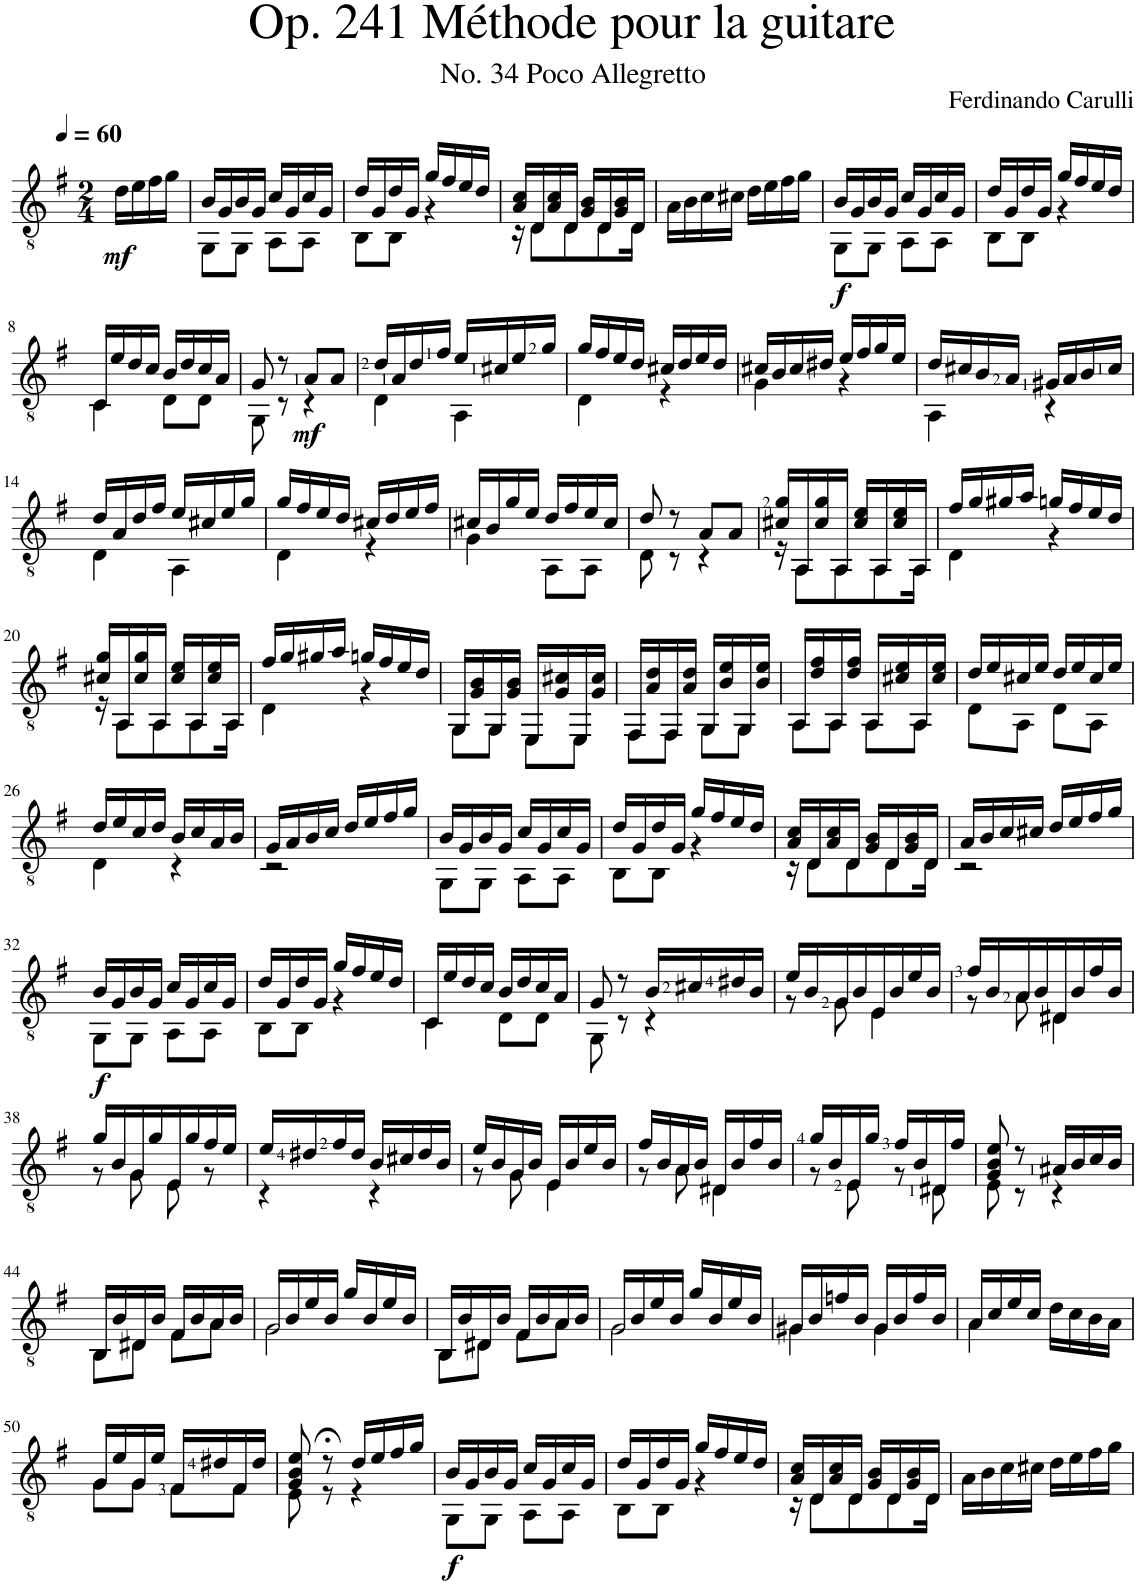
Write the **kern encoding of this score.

**kern	**dynam
*part1	*part1
*staff1	*staff1
*I"Classical Guitar	*
*I'Guit.	*
*clefGv2	*
*k[f#]	*
*M2/4	*
*MM60	*
=1	=1
!	!LO:DY:b
16d\LL	mf
16e\	.
16f#\	.
16g\JJ	.
=2	=2
*^	*
16B/LL	8GG\L	.
16G/	.	.
16B/	8GG\J	.
16G/JJ	.	.
16c/LL	8AA\L	.
16G/	.	.
16c/	8AA\J	.
16G/JJ	.	.
=3	=3	=3
16d/LL	8BB\L	.
16G/	.	.
16d/	8BB\J	.
16G/JJ	.	.
16g/LL	4r	.
16f#/	.	.
16e/	.	.
16d/JJ	.	.
=4	=4	=4
16A/ 16c/LL	16r	.
16D/	8D\L	.
16A/ 16c/	.	.
16D/JJ	8D\	.
16G/ 16B/LL	.	.
16D/	8D\	.
16G/ 16B/	.	.
16D/JJ	16D\Jk	.
*v	*v	*
=5	=5
16A\LL	.
16B\	.
16c\	.
16c#X\JJ	.
16d\LL	.
16e\	.
16f#\	.
16g\JJ	.
=6	=6
*^	*
!	!	!LO:DY:b
16B/LL	8GG\L	f
16G/	.	.
16B/	8GG\J	.
16G/JJ	.	.
16c/LL	8AA\L	.
16G/	.	.
16c/	8AA\J	.
16G/JJ	.	.
=7	=7	=7
16d/LL	8BB\L	.
16G/	.	.
16d/	8BB\J	.
16G/JJ	.	.
16g/LL	4r	.
16f#/	.	.
16e/	.	.
16d/JJ	.	.
!!LO:LB:g=z	!!
=8	=8	=8
16C/LL	4C\	.
16e/	.	.
16d/	.	.
16c/JJ	.	.
16B/LL	8D\L	.
16d/	.	.
16c/	8D\J	.
16A/JJ	.	.
=9	=9	=9
8G/	8GG\	.
8r	8r	.
!	!	!LO:DY:b
8A/L	4r	mf
8A/J	.	.
=10	=10	=10
16d/LL	4D\	.
16A/	.	.
16d/	.	.
16f#/JJ	.	.
16e/LL	4AA\	.
16c#X/	.	.
16e/	.	.
16g/JJ	.	.
=11	=11	=11
16g/LL	4D\	.
16f#/	.	.
16e/	.	.
16d/JJ	.	.
16c#X/LL	4r	.
16d/	.	.
16e/	.	.
16d/JJ	.	.
=12	=12	=12
16c#X/LL	4G\	.
16B/	.	.
16c#/	.	.
16d#X/JJ	.	.
16e/LL	4r	.
16f#/	.	.
16g/	.	.
16e/JJ	.	.
=13	=13	=13
16d/LL	4AA\	.
16c#X/	.	.
16B/	.	.
16A/JJ	.	.
16G#X/LL	4r	.
16A/	.	.
16B/	.	.
16c#/JJ	.	.
!!LO:LB:g=z	!!
=14	=14	=14
16d/LL	4D\	.
16A/	.	.
16d/	.	.
16f#/JJ	.	.
16e/LL	4AA\	.
16c#X/	.	.
16e/	.	.
16g/JJ	.	.
=15	=15	=15
16g/LL	4D\	.
16f#/	.	.
16e/	.	.
16d/JJ	.	.
16c#X/LL	4r	.
16d/	.	.
16e/	.	.
16f#/JJ	.	.
=16	=16	=16
16c#X/LL	4G\	.
16B/	.	.
16g/	.	.
16e/JJ	.	.
16d/LL	8AA\L	.
16f#/	.	.
16e/	8AA\J	.
16c#/JJ	.	.
=17	=17	=17
8d/	8D\	.
8r	8r	.
8A/L	4r	.
8A/J	.	.
=18	=18	=18
16c#X/ 16g/LL	16r	.
16AA/	8AA\L	.
16c#/ 16g/	.	.
16AA/JJ	8AA\	.
16c#/ 16e/LL	.	.
16AA/	8AA\	.
16c#/ 16e/	.	.
16AA/JJ	16AA\Jk	.
=19	=19	=19
16f#/LL	4D\	.
16g/	.	.
16g#X/	.	.
16a/JJ	.	.
16gn/LL	4r	.
16f#/	.	.
16e/	.	.
16d/JJ	.	.
!!LO:LB:g=z	!!
=20	=20	=20
16c#X/ 16g/LL	16r	.
16AA/	8AA\L	.
16c#/ 16g/	.	.
16AA/JJ	8AA\	.
16c#/ 16e/LL	.	.
16AA/	8AA\	.
16c#/ 16e/	.	.
16AA/JJ	16AA\Jk	.
=21	=21	=21
16f#/LL	4D\	.
16g/	.	.
16g#X/	.	.
16a/JJ	.	.
16gn/LL	4r	.
16f#/	.	.
16e/	.	.
16d/JJ	.	.
=22	=22	=22
16GG/LL	8GG\L	.
16G/ 16B/	.	.
16GG/	8GG\J	.
16G/ 16B/JJ	.	.
16EE/LL	8EE\L	.
16G/ 16c#X/	.	.
16EE/	8EE\J	.
16G/ 16c#/JJ	.	.
=23	=23	=23
16FF#/LL	8FF#\L	.
16A/ 16d/	.	.
16FF#/	8FF#\J	.
16A/ 16d/JJ	.	.
16GG/LL	8GG\L	.
16B/ 16e/	.	.
16GG/	8GG\J	.
16B/ 16e/JJ	.	.
=24	=24	=24
16AA/LL	8AA\L	.
16d/ 16f#/	.	.
16AA/	8AA\J	.
16d/ 16f#/JJ	.	.
16AA/LL	8AA\L	.
16c#X/ 16e/	.	.
16AA/	8AA\J	.
16c#/ 16e/JJ	.	.
=25	=25	=25
16d/LL	8D\L	.
16e/	.	.
16c#X/	8AA\J	.
16e/JJ	.	.
16d/LL	8D\L	.
16e/	.	.
16c#/	8AA\J	.
16e/JJ	.	.
!!LO:LB:g=z	!!
=26	=26	=26
16d/LL	4D\	.
16e/	.	.
16c/	.	.
16d/JJ	.	.
16B/LL	4r	.
16c/	.	.
16A/	.	.
16B/JJ	.	.
=27	=27	=27
16G/LL	2r	.
16A/	.	.
16B/	.	.
16c/JJ	.	.
16d/LL	.	.
16e/	.	.
16f#/	.	.
16g/JJ	.	.
=28	=28	=28
16B/LL	8GG\L	.
16G/	.	.
16B/	8GG\J	.
16G/JJ	.	.
16c/LL	8AA\L	.
16G/	.	.
16c/	8AA\J	.
16G/JJ	.	.
=29	=29	=29
16d/LL	8BB\L	.
16G/	.	.
16d/	8BB\J	.
16G/JJ	.	.
16g/LL	4r	.
16f#/	.	.
16e/	.	.
16d/JJ	.	.
=30	=30	=30
16A/ 16c/LL	16r	.
16D/	8D\L	.
16A/ 16c/	.	.
16D/JJ	8D\	.
16G/ 16B/LL	.	.
16D/	8D\	.
16G/ 16B/	.	.
16D/JJ	16D\Jk	.
=31	=31	=31
16A/LL	2r	.
16B/	.	.
16c/	.	.
16c#X/JJ	.	.
16d/LL	.	.
16e/	.	.
16f#/	.	.
16g/JJ	.	.
!!LO:LB:g=z	!!
=32	=32	=32
!	!	!LO:DY:b
16B/LL	8GG\L	f
16G/	.	.
16B/	8GG\J	.
16G/JJ	.	.
16c/LL	8AA\L	.
16G/	.	.
16c/	8AA\J	.
16G/JJ	.	.
=33	=33	=33
16d/LL	8BB\L	.
16G/	.	.
16d/	8BB\J	.
16G/JJ	.	.
16g/LL	4r	.
16f#/	.	.
16e/	.	.
16d/JJ	.	.
=34	=34	=34
16C/LL	4C\	.
16e/	.	.
16d/	.	.
16c/JJ	.	.
16B/LL	8D\L	.
16d/	.	.
16c/	8D\J	.
16A/JJ	.	.
=35	=35	=35
8G/	8GG\	.
8r	8r	.
16B/LL	4r	.
16c#X/	.	.
16d#X/	.	.
16B/JJ	.	.
=36	=36	=36
16e/LL	8r	.
16B/	.	.
16G/	8G\	.
16B/	.	.
16E/	4E\	.
16B/	.	.
16e/	.	.
16B/JJ	.	.
=37	=37	=37
16f#/LL	8r	.
16B/	.	.
16A/	8A\	.
16B/	.	.
16D#X/	4D#\	.
16B/	.	.
16f#/	.	.
16B/JJ	.	.
!!LO:LB:g=z	!!
=38	=38	=38
16g/LL	8r	.
16B/	.	.
16G/	8G\	.
16g/	.	.
16E/	8E\	.
16g/	.	.
16f#/	8r	.
16e/JJ	.	.
=39	=39	=39
16e/LL	4r	.
16d#X/	.	.
16f#/	.	.
16d#/JJ	.	.
16B/LL	4r	.
16c#X/	.	.
16d#/	.	.
16B/JJ	.	.
=40	=40	=40
16e/LL	8r	.
16B/	.	.
16G/	8G\	.
16B/JJ	.	.
16E/LL	4E\	.
16B/	.	.
16e/	.	.
16B/JJ	.	.
=41	=41	=41
16f#/LL	8r	.
16B/	.	.
16A/	8A\	.
16B/JJ	.	.
16D#X/LL	4D#\	.
16B/	.	.
16f#/	.	.
16B/JJ	.	.
=42	=42	=42
16g/LL	8r	.
16B/	.	.
16E/	8E\	.
16g/JJ	.	.
16f#/LL	8r	.
16B/	.	.
16D#X/	8D#\	.
16f#/JJ	.	.
=43	=43	=43
8G/ 8B/ 8e/	8E\	.
8r	8r	.
16A#X/LL	4r	.
16B/	.	.
16c/	.	.
16B/JJ	.	.
!!LO:LB:g=z	!!
=44	=44	=44
16BB/LL	8BB\L	.
16B/	.	.
16D#X/	8D#\J	.
16B/JJ	.	.
16F#/LL	8F#\L	.
16B/	.	.
16A/	8A\J	.
16B/JJ	.	.
=45	=45	=45
16G/LL	2G\	.
16B/	.	.
16e/	.	.
16B/JJ	.	.
16g/LL	.	.
16B/	.	.
16e/	.	.
16B/JJ	.	.
=46	=46	=46
16BB/LL	8BB\L	.
16B/	.	.
16D#X/	8D#\J	.
16B/JJ	.	.
16F#/LL	8F#\L	.
16B/	.	.
16A/	8A\J	.
16B/JJ	.	.
=47	=47	=47
16G/LL	2G\	.
16B/	.	.
16e/	.	.
16B/JJ	.	.
16g/LL	.	.
16B/	.	.
16e/	.	.
16B/JJ	.	.
=48	=48	=48
16G#X/LL	4G#\	.
16B/	.	.
16fn/	.	.
16B/JJ	.	.
16G#/LL	4G#\	.
16B/	.	.
16f/	.	.
16B/JJ	.	.
=49	=49	=49
16A/LL	4A\	.
16c/	.	.
16e/	.	.
16c/JJ	.	.
16d\LL	4ryy	.
16c\	.	.
16B\	.	.
16A\JJ	.	.
!!LO:LB:g=z	!!
=50	=50	=50
16G/LL	8G\L	.
16e/	.	.
16G/	8G\J	.
16e/JJ	.	.
16F#/LL	8F#\L	.
16d#X/	.	.
16F#/	8F#\J	.
16d#/JJ	.	.
=51	=51	=51
8G/ 8B/ 8e/	8E\	.
8r;<	8r	.
16d/LL	4r	.
16e/	.	.
16f#/	.	.
16g/JJ	.	.
=52	=52	=52
!	!	!LO:DY:b
16B/LL	8GG\L	f
16G/	.	.
16B/	8GG\J	.
16G/JJ	.	.
16c/LL	8AA\L	.
16G/	.	.
16c/	8AA\J	.
16G/JJ	.	.
=53	=53	=53
16d/LL	8BB\L	.
16G/	.	.
16d/	8BB\J	.
16G/JJ	.	.
16g/LL	4r	.
16f#/	.	.
16e/	.	.
16d/JJ	.	.
=54	=54	=54
16A/ 16c/LL	16r	.
16D/	8D\L	.
16A/ 16c/	.	.
16D/JJ	8D\	.
16G/ 16B/LL	.	.
16D/	8D\	.
16G/ 16B/	.	.
16D/JJ	16D\Jk	.
*v	*v	*
=55	=55
16A\LL	.
16B\	.
16c\	.
16c#X\JJ	.
16d\LL	.
16e\	.
16f#\	.
16g\JJ	.
=	=
*-	*-
